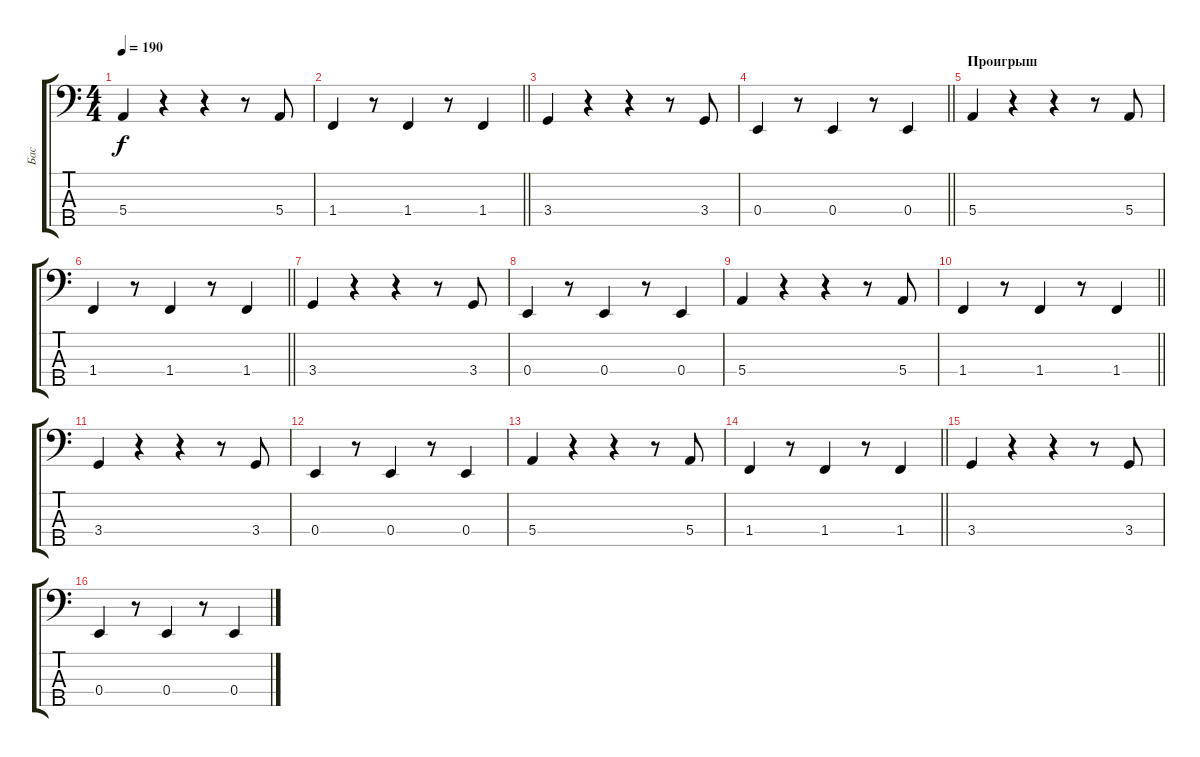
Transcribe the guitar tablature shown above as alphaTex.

\track ("Бас" "Бас") {instrument electricbassfinger}
\staff {score tabs}
\tuning (G2 D2 A1 E1 B0) {hide}
\ts (4 4)
\tempo 190
\clef f4
\ks c
5.4.4{dy f} r.4 r.4 r.8 5.4.8 |
\barLineRight lightlight
1.4.4 r.8 1.4.4 r.8 1.4.4 |
3.4.4 r.4 r.4 r.8 3.4.8 |
\barLineRight lightlight
0.4.4 r.8 0.4.4 r.8 0.4.4 |
\section ("" "Проигрыш")
5.4.4 r.4 r.4 r.8 5.4.8 |
\barLineRight lightlight
1.4.4 r.8 1.4.4 r.8 1.4.4 |
3.4.4 r.4 r.4 r.8 3.4.8 |
0.4.4 r.8 0.4.4 r.8 0.4.4 |
5.4.4 r.4 r.4 r.8 5.4.8 |
\barLineRight lightlight
1.4.4 r.8 1.4.4 r.8 1.4.4 |
3.4.4 r.4 r.4 r.8 3.4.8 |
0.4.4 r.8 0.4.4 r.8 0.4.4 |
5.4.4 r.4 r.4 r.8 5.4.8 |
\barLineRight lightlight
1.4.4 r.8 1.4.4 r.8 1.4.4 |
3.4.4 r.4 r.4 r.8 3.4.8 |
0.4.4 r.8 0.4.4 r.8 0.4.4
